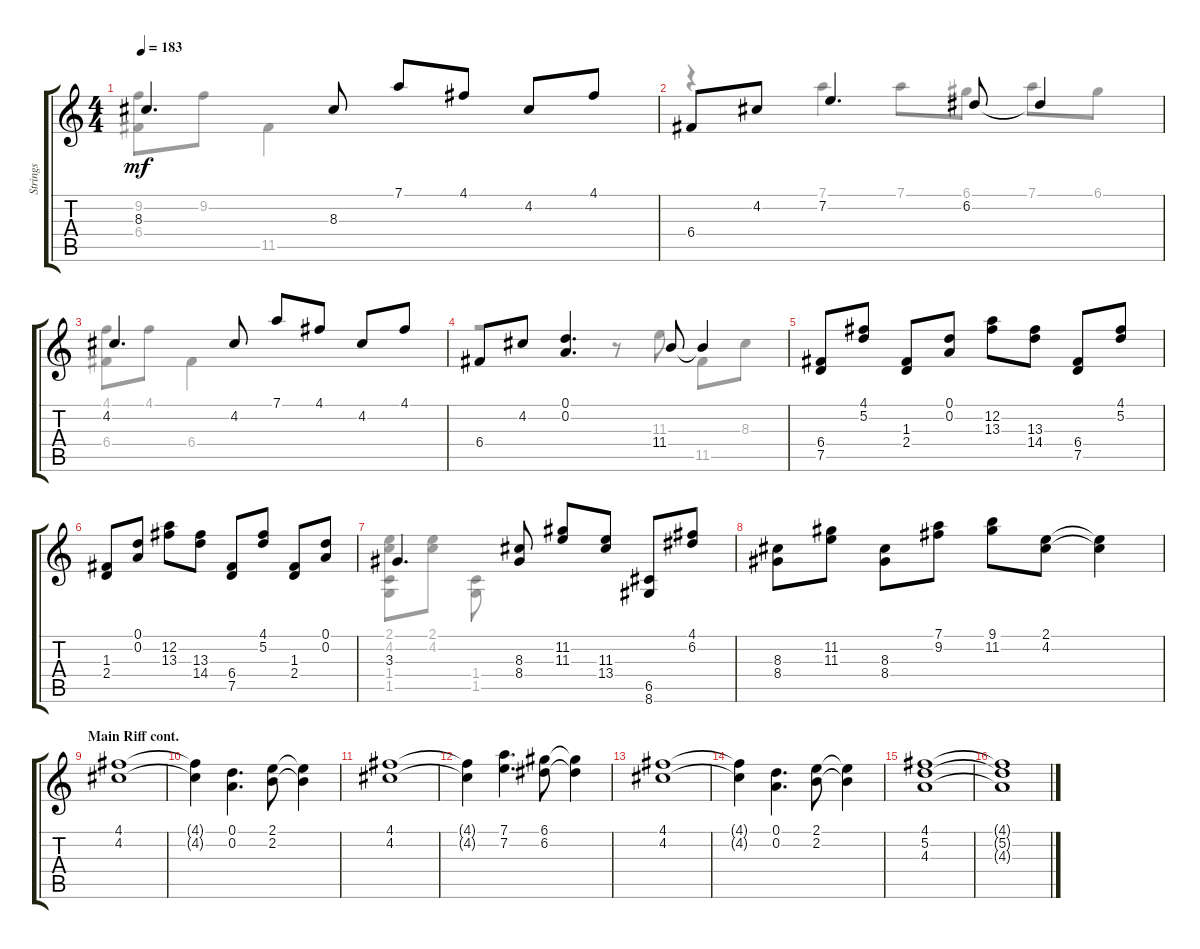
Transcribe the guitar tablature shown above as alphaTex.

\track ("Strings" "Strings") {instrument electricguitarclean}
\staff {score tabs}
\tuning (D4 A3 F3 C3 G2 C2) {hide}
\voice
\ts (4 4)
\tempo 183
\clef g2
\ks aminor
8.3.4{d dy mf} 8.3.8 7.1.8 4.1.8 4.2.8 4.1.8 |
6.4.8 4.2.8 7.2.4{d} 6.2.8 6.2{t}.4 |
4.2.4{d} 4.2.8 7.1.8 4.1.8 4.2.8 4.1.8 |
6.4.8 4.2.8 (0.1 0.2).4{d} 11.4.8 11.4{t}.4 |
(6.4 7.5).8 (4.1 5.2).8 (1.3 2.4).8 (0.1 0.2).8 (12.2 13.3).8 (13.3 14.4).8 (6.4 7.5).8 (4.1 5.2).8 |
(1.3 2.4).8 (0.1 0.2).8 (12.2 13.3).8 (13.3 14.4).8 (6.4 7.5).8 (4.1 5.2).8 (1.3 2.4).8 (0.1 0.2).8 |
3.3.4{d} (8.3 8.4).8 (11.2 11.3).8 (11.3 13.4).8 (6.5 8.6).8 (4.1 6.2).8 |
(8.3 8.4).8 (11.2 11.3).8 (8.3 8.4).8 (7.1 9.2).8 (9.1 11.2).8 (2.1 4.2).8 (2.1{t} 4.2{t}).4 |
\section ("" "Main Riff cont.")
(4.1 4.2).1 |
(4.1{t} 4.2{t}).4 (0.1 0.2).4{d} (2.1 2.2).8 (2.1{t} 2.2{t}).4 |
(4.1 4.2).1 |
(4.1{t} 4.2{t}).4 (7.1 7.2).4{d} (6.1 6.2).8 (6.1{t} 6.2{t}).4 |
(4.1 4.2).1 |
(4.1{t} 4.2{t}).4 (0.1 0.2).4{d} (2.1 2.2).8 (2.1{t} 2.2{t}).4 |
(4.1 5.2 4.3).1 |
(4.1{t} 5.2{t} 4.3{t}).1
\voice
\clef g2
\ottava regular
\simile none
\ks aminor
(9.2 6.4).8{dy mf} 9.2.8 11.5.4 |
r.4 7.1.4 7.1.8 6.1.8 7.1.8 6.1.8 |
(4.1 6.4).8 4.1.8 6.4.4 |
r.2 r.8 11.3.8 11.5.8 8.3.8 |
|
|
(2.1 4.2 1.4 1.5).8 (2.1 4.2).8 (1.4 1.5).8 |
|
|
|
|
|
|
|
|
